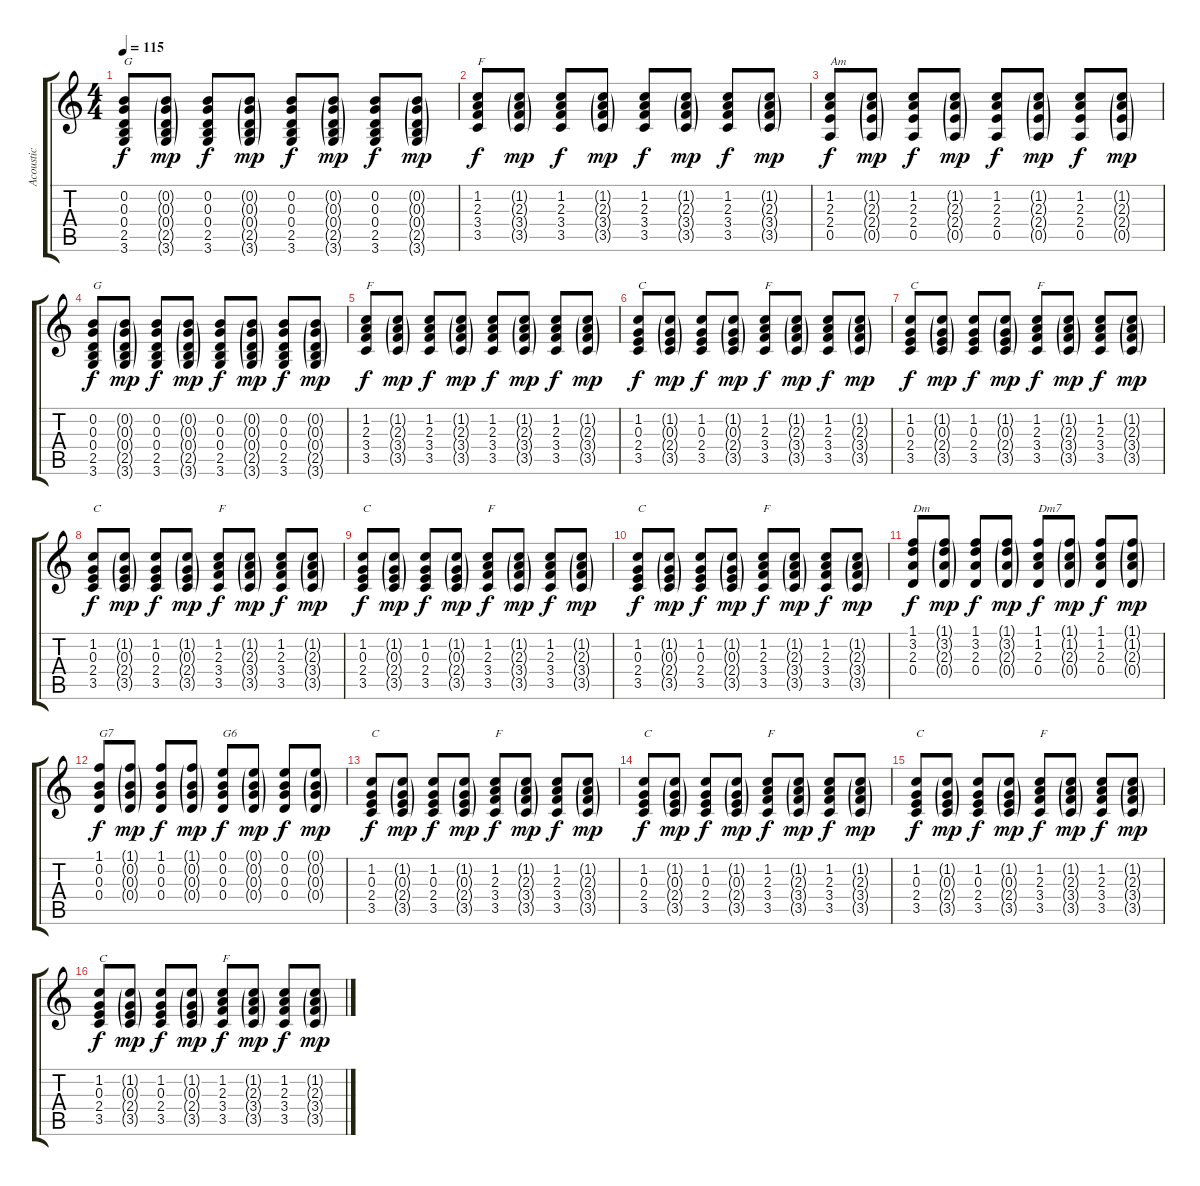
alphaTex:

\track ("Acoustic" "Acoustic") {instrument acousticguitarsteel}
\staff {score tabs}
\tuning (E4 B3 G3 D3 A2 E2) {hide}
\ts (4 4)
\tempo 115
\clef g2
\ks c
(0.2 0.3 0.4 2.5 3.6).8{txt "G" dy f} (0.2{g} 0.3{g} 0.4{g} 2.5{g} 3.6{g}).8{dy mp} (0.2 0.3 0.4 2.5 3.6).8{dy f} (0.2{g} 0.3{g} 0.4{g} 2.5{g} 3.6{g}).8{dy mp} (0.2 0.3 0.4 2.5 3.6).8{dy f} (0.2{g} 0.3{g} 0.4{g} 2.5{g} 3.6{g}).8{dy mp} (0.2 0.3 0.4 2.5 3.6).8{dy f} (0.2{g} 0.3{g} 0.4{g} 2.5{g} 3.6{g}).8{dy mp} |
(1.2 2.3 3.4 3.5).8{txt "F" dy f} (1.2{g} 2.3{g} 3.4{g} 3.5{g}).8{dy mp} (1.2 2.3 3.4 3.5).8{dy f} (1.2{g} 2.3{g} 3.4{g} 3.5{g}).8{dy mp} (1.2 2.3 3.4 3.5).8{dy f} (1.2{g} 2.3{g} 3.4{g} 3.5{g}).8{dy mp} (1.2 2.3 3.4 3.5).8{dy f} (1.2{g} 2.3{g} 3.4{g} 3.5{g}).8{dy mp} |
(1.2 2.3 2.4 0.5).8{txt "Am" dy f} (1.2{g} 2.3{g} 2.4{g} 0.5{g}).8{dy mp} (1.2 2.3 2.4 0.5).8{dy f} (1.2{g} 2.3{g} 2.4{g} 0.5{g}).8{dy mp} (1.2 2.3 2.4 0.5).8{dy f} (1.2{g} 2.3{g} 2.4{g} 0.5{g}).8{dy mp} (1.2 2.3 2.4 0.5).8{dy f} (1.2{g} 2.3{g} 2.4{g} 0.5{g}).8{dy mp} |
(0.2 0.3 0.4 2.5 3.6).8{txt "G" dy f} (0.2{g} 0.3{g} 0.4{g} 2.5{g} 3.6{g}).8{dy mp} (0.2 0.3 0.4 2.5 3.6).8{dy f} (0.2{g} 0.3{g} 0.4{g} 2.5{g} 3.6{g}).8{dy mp} (0.2 0.3 0.4 2.5 3.6).8{dy f} (0.2{g} 0.3{g} 0.4{g} 2.5{g} 3.6{g}).8{dy mp} (0.2 0.3 0.4 2.5 3.6).8{dy f} (0.2{g} 0.3{g} 0.4{g} 2.5{g} 3.6{g}).8{dy mp} |
(1.2 2.3 3.4 3.5).8{txt "F" dy f} (1.2{g} 2.3{g} 3.4{g} 3.5{g}).8{dy mp} (1.2 2.3 3.4 3.5).8{dy f} (1.2{g} 2.3{g} 3.4{g} 3.5{g}).8{dy mp} (1.2 2.3 3.4 3.5).8{dy f} (1.2{g} 2.3{g} 3.4{g} 3.5{g}).8{dy mp} (1.2 2.3 3.4 3.5).8{dy f} (1.2{g} 2.3{g} 3.4{g} 3.5{g}).8{dy mp} |
(1.2 0.3 2.4 3.5).8{txt "C" dy f} (1.2{g} 0.3{g} 2.4{g} 3.5{g}).8{dy mp} (1.2 0.3 2.4 3.5).8{dy f} (1.2{g} 0.3{g} 2.4{g} 3.5{g}).8{dy mp} (1.2 2.3 3.4 3.5).8{txt "F" dy f} (1.2{g} 2.3{g} 3.4{g} 3.5{g}).8{dy mp} (1.2 2.3 3.4 3.5).8{dy f} (1.2{g} 2.3{g} 3.4{g} 3.5{g}).8{dy mp} |
(1.2 0.3 2.4 3.5).8{txt "C" dy f} (1.2{g} 0.3{g} 2.4{g} 3.5{g}).8{dy mp} (1.2 0.3 2.4 3.5).8{dy f} (1.2{g} 0.3{g} 2.4{g} 3.5{g}).8{dy mp} (1.2 2.3 3.4 3.5).8{txt "F" dy f} (1.2{g} 2.3{g} 3.4{g} 3.5{g}).8{dy mp} (1.2 2.3 3.4 3.5).8{dy f} (1.2{g} 2.3{g} 3.4{g} 3.5{g}).8{dy mp} |
(1.2 0.3 2.4 3.5).8{txt "C" dy f} (1.2{g} 0.3{g} 2.4{g} 3.5{g}).8{dy mp} (1.2 0.3 2.4 3.5).8{dy f} (1.2{g} 0.3{g} 2.4{g} 3.5{g}).8{dy mp} (1.2 2.3 3.4 3.5).8{txt "F" dy f} (1.2{g} 2.3{g} 3.4{g} 3.5{g}).8{dy mp} (1.2 2.3 3.4 3.5).8{dy f} (1.2{g} 2.3{g} 3.4{g} 3.5{g}).8{dy mp} |
(1.2 0.3 2.4 3.5).8{txt "C" dy f} (1.2{g} 0.3{g} 2.4{g} 3.5{g}).8{dy mp} (1.2 0.3 2.4 3.5).8{dy f} (1.2{g} 0.3{g} 2.4{g} 3.5{g}).8{dy mp} (1.2 2.3 3.4 3.5).8{txt "F" dy f} (1.2{g} 2.3{g} 3.4{g} 3.5{g}).8{dy mp} (1.2 2.3 3.4 3.5).8{dy f} (1.2{g} 2.3{g} 3.4{g} 3.5{g}).8{dy mp} |
(1.2 0.3 2.4 3.5).8{txt "C" dy f} (1.2{g} 0.3{g} 2.4{g} 3.5{g}).8{dy mp} (1.2 0.3 2.4 3.5).8{dy f} (1.2{g} 0.3{g} 2.4{g} 3.5{g}).8{dy mp} (1.2 2.3 3.4 3.5).8{txt "F" dy f} (1.2{g} 2.3{g} 3.4{g} 3.5{g}).8{dy mp} (1.2 2.3 3.4 3.5).8{dy f} (1.2{g} 2.3{g} 3.4{g} 3.5{g}).8{dy mp} |
(1.1 3.2 2.3 0.4).8{txt "Dm" dy f} (1.1{g} 3.2{g} 2.3{g} 0.4{g}).8{dy mp} (1.1 3.2 2.3 0.4).8{dy f} (1.1{g} 3.2{g} 2.3{g} 0.4{g}).8{dy mp} (1.1 1.2 2.3 0.4).8{txt "Dm7" dy f} (1.1{g} 1.2{g} 2.3{g} 0.4{g}).8{dy mp} (1.1 1.2 2.3 0.4).8{dy f} (1.1{g} 1.2{g} 2.3{g} 0.4{g}).8{dy mp} |
(1.1 0.2 0.3 0.4).8{txt "G7" dy f} (1.1{g} 0.2{g} 0.3{g} 0.4{g}).8{dy mp} (1.1 0.2 0.3 0.4).8{dy f} (1.1{g} 0.2{g} 0.3{g} 0.4{g}).8{dy mp} (0.1 0.2 0.3 0.4).8{txt "G6" dy f} (0.1{g} 0.2{g} 0.3{g} 0.4{g}).8{dy mp} (0.1 0.2 0.3 0.4).8{dy f} (0.1{g} 0.2{g} 0.3{g} 0.4{g}).8{dy mp} |
(1.2 0.3 2.4 3.5).8{txt "C" dy f} (1.2{g} 0.3{g} 2.4{g} 3.5{g}).8{dy mp} (1.2 0.3 2.4 3.5).8{dy f} (1.2{g} 0.3{g} 2.4{g} 3.5{g}).8{dy mp} (1.2 2.3 3.4 3.5).8{txt "F" dy f} (1.2{g} 2.3{g} 3.4{g} 3.5{g}).8{dy mp} (1.2 2.3 3.4 3.5).8{dy f} (1.2{g} 2.3{g} 3.4{g} 3.5{g}).8{dy mp} |
(1.2 0.3 2.4 3.5).8{txt "C" dy f} (1.2{g} 0.3{g} 2.4{g} 3.5{g}).8{dy mp} (1.2 0.3 2.4 3.5).8{dy f} (1.2{g} 0.3{g} 2.4{g} 3.5{g}).8{dy mp} (1.2 2.3 3.4 3.5).8{txt "F" dy f} (1.2{g} 2.3{g} 3.4{g} 3.5{g}).8{dy mp} (1.2 2.3 3.4 3.5).8{dy f} (1.2{g} 2.3{g} 3.4{g} 3.5{g}).8{dy mp} |
(1.2 0.3 2.4 3.5).8{txt "C" dy f} (1.2{g} 0.3{g} 2.4{g} 3.5{g}).8{dy mp} (1.2 0.3 2.4 3.5).8{dy f} (1.2{g} 0.3{g} 2.4{g} 3.5{g}).8{dy mp} (1.2 2.3 3.4 3.5).8{txt "F" dy f} (1.2{g} 2.3{g} 3.4{g} 3.5{g}).8{dy mp} (1.2 2.3 3.4 3.5).8{dy f} (1.2{g} 2.3{g} 3.4{g} 3.5{g}).8{dy mp} |
(1.2 0.3 2.4 3.5).8{txt "C" dy f} (1.2{g} 0.3{g} 2.4{g} 3.5{g}).8{dy mp} (1.2 0.3 2.4 3.5).8{dy f} (1.2{g} 0.3{g} 2.4{g} 3.5{g}).8{dy mp} (1.2 2.3 3.4 3.5).8{txt "F" dy f} (1.2{g} 2.3{g} 3.4{g} 3.5{g}).8{dy mp} (1.2 2.3 3.4 3.5).8{dy f} (1.2{g} 2.3{g} 3.4{g} 3.5{g}).8{dy mp}
